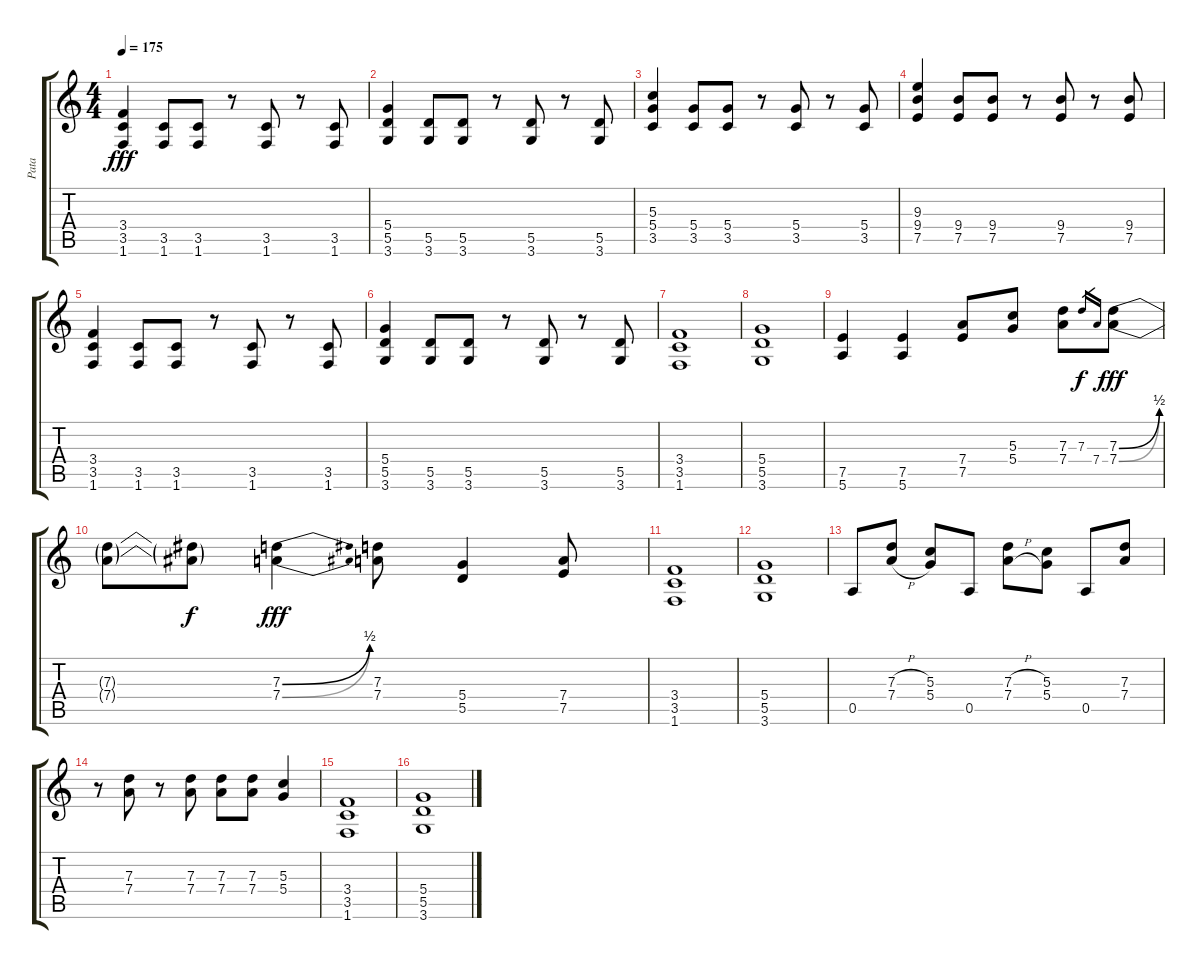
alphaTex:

\track ("Pata" "Pata") {instrument distortionguitar}
\staff {score tabs}
\tuning (E4 B3 G3 D3 A2 E2) {hide}
\ts (4 4)
\tempo 175
\clef g2
\ks c
(3.4 3.5 1.6).4{dy fff} (3.5 1.6).8 (3.5 1.6).8 r.8 (3.5 1.6).8 r.8 (3.5 1.6).8 |
(5.4 5.5 3.6).4 (5.5 3.6).8 (5.5 3.6).8 r.8 (5.5 3.6).8 r.8 (5.5 3.6).8 |
(5.3 5.4 3.5).4 (5.4 3.5).8 (5.4 3.5).8 r.8 (5.4 3.5).8 r.8{txt ""} (5.4 3.5).8 |
(9.3 9.4 7.5).4 (9.4 7.5).8 (9.4 7.5).8 r.8 (9.4 7.5).8 r.8 (9.4 7.5).8 |
(3.4 3.5 1.6).4 (3.5 1.6).8 (3.5 1.6).8 r.8 (3.5 1.6).8 r.8 (3.5 1.6).8 |
(5.4 5.5 3.6).4 (5.5 3.6).8 (5.5 3.6).8 r.8 (5.5 3.6).8 r.8 (5.5 3.6).8 |
(3.4 3.5 1.6).1 |
(5.4 5.5 3.6).1 |
(7.5 5.6).4{txt " "} (7.5 5.6).4 (7.4 7.5).8 (5.3 5.4).8 (7.3 7.4).8 7.3.16{gr dy f} 7.4.16{gr} (7.3{be (bend 0 0 60 2)} 7.4{be (bend 0 0 60 2)}).8{dy fff} |
(7.3{t} 7.4{t}).8 (7.3{t} 7.4{t}).8{dy f} (7.3{be (bend 0 0 60 2)} 7.4{be (bend 0 0 60 2)}).4{dy fff} (7.3 7.4).8 (5.4 5.5).4 (7.4 7.5).8 |
(3.4 3.5 1.6).1 |
(5.4 5.5 3.6).1 |
0.5.8 (7.3{h} 7.4{h}).8 (5.3 5.4).8 0.5.8 (7.3{h} 7.4{h}).8 (5.3 5.4).8 0.5.8 (7.3 7.4).8 |
r.8 (7.3 7.4).8 r.8 (7.3 7.4).8 (7.3 7.4).8 (7.3 7.4).8 (5.3 5.4).4 |
(3.4 3.5 1.6).1 |
(5.4 5.5 3.6).1
